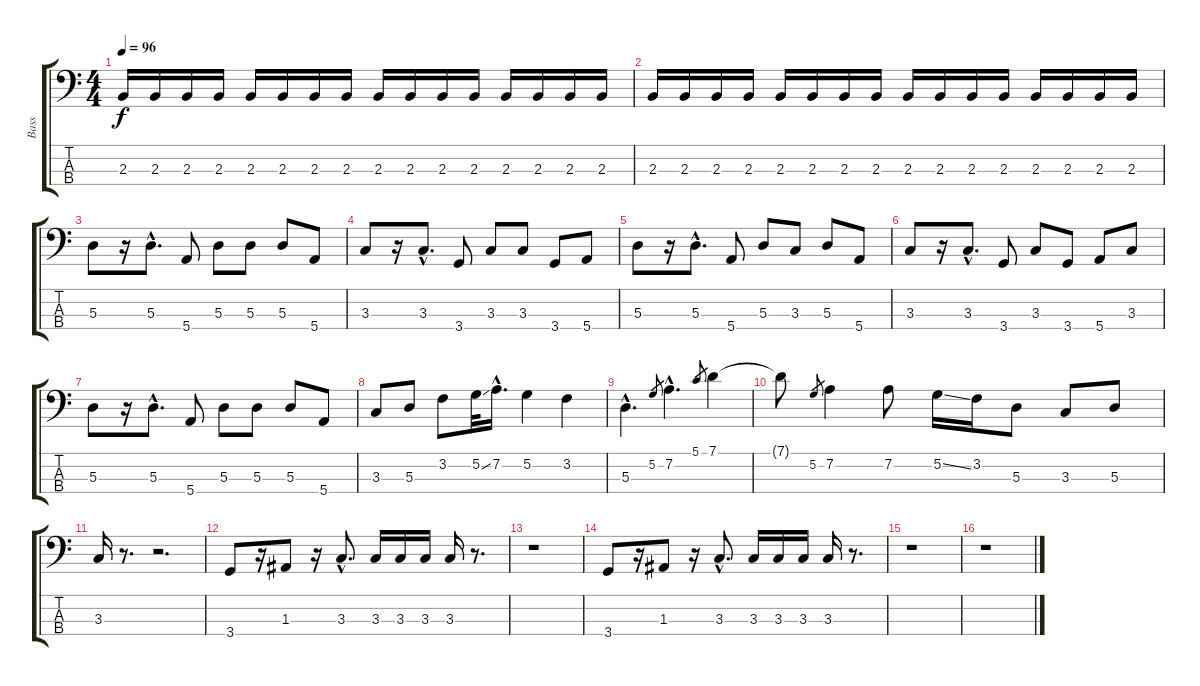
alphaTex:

\track ("Bass" "Bass") {instrument electricbassfinger}
\staff {score tabs}
\tuning (G2 D2 A1 E1) {hide}
\ts (4 4)
\tempo 96
\clef f4
\ks c
2.3.16{dy f} 2.3.16 2.3.16 2.3.16 2.3.16 2.3.16 2.3.16 2.3.16 2.3.16 2.3.16 2.3.16 2.3.16 2.3.16 2.3.16 2.3.16 2.3.16 |
2.3.16 2.3.16 2.3.16 2.3.16 2.3.16 2.3.16 2.3.16 2.3.16 2.3.16 2.3.16 2.3.16 2.3.16 2.3.16 2.3.16 2.3.16 2.3.16 |
5.3.8 r.16 5.3{hac}.8{d} 5.4.8 5.3.8 5.3.8 5.3.8 5.4.8 |
3.3.8 r.16 3.3{hac}.8{d} 3.4.8 3.3.8 3.3.8 3.4.8 5.4.8 |
5.3.8 r.16 5.3{hac}.8{d} 5.4.8 5.3.8 3.3.8 5.3.8 5.4.8 |
3.3.8 r.16 3.3{hac}.8{d} 3.4.8 3.3.8 3.4.8 5.4.8 3.3.8 |
5.3.8 r.16 5.3{hac}.8{d} 5.4.8 5.3.8 5.3.8 5.3.8 5.4.8 |
3.3.8 5.3.8 3.2.8 5.2{ss}.32 7.2{hac}.16{d} 5.2.4 3.2.4 |
5.3{hac}.4{d} 5.2.8{gr} 7.2{hac}.4{d} 5.1.8{gr} 7.1.4 |
7.1{t}.8 5.2.8{gr} 7.2.4 7.2.8 5.2{ss}.16 3.2.16 5.3.8 3.3.8 5.3.8 |
3.3.16 r.8{d} r.2{d} |
3.4.8 r.16 1.3.8 r.16 3.3{hac}.8{d} 3.3.16 3.3.16 3.3.16 3.3.16 r.8{d} |
r.1 |
3.4.8 r.16 1.3.8 r.16 3.3{hac}.8{d} 3.3.16 3.3.16 3.3.16 3.3.16 r.8{d} |
r.1 |
r.1
